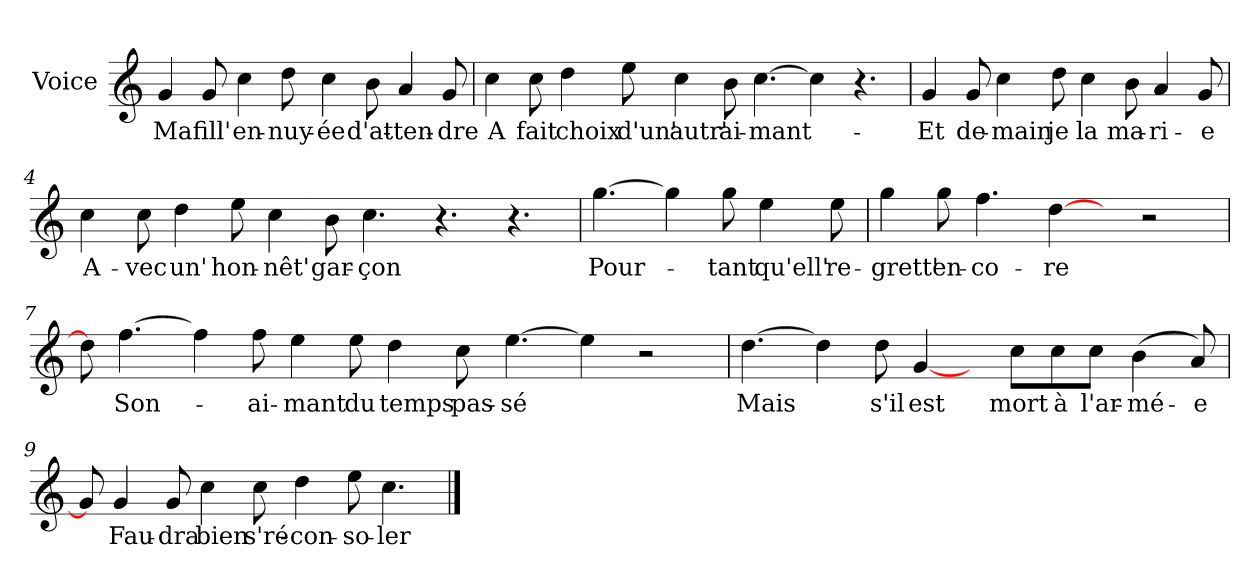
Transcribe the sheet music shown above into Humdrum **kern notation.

**kern	**text
*part1	*part1
*staff1	*staff1
*I"Voice	*
*I'V	*
*clefG2	*
*k[]	*
*C:	*
=1	=1
4g/	Ma
8g/	fill'
4cc\	en-
8dd\	-nuy-
4cc\	-ée
8b\	d'at-
4a/	-ten-
8g/	-dre
=2	=2
4cc\	A
8cc\	fait
4dd\	choix
8ee\	d'un'
4cc\	autr'
8b\	ai-
[4.cc\	-mant-
4cc\]	.
4.r	.
!!LO:LB:g=z
=3	=3
4g/	-Et
8g/	de-
4cc\	-main
8dd\	je
4cc\	la
8b\	ma-
4a/	-ri-
8g/	-e
=4	=4
4cc\	A-
8cc\	-vec
4dd\	un'
8ee\	hon-
4cc\	-nêt'
8b\	gar-
4.cc\	-çon
4.r	.
4.r	.
!!LO:LB:g=z
=5	=5
[4.gg\	Pour-
4gg\]	.
8gg\	-tant
4ee\	qu'ell'
8ee\	re-
=6	=6
4gg\	-grett'
8gg\	en-
4.ff\	-co-
[4dd\	-re
8ryy	.
2r	.
=7	=7
8dd\]	.
[4.ff\	Son-
4ff\]	.
8ff\	-ai-
4ee\	-mant
8ee\	du
4dd\	temps
8cc\	pas-
[4.ee\	-sé
4ee\]	.
2r	.
!!LO:LB:g=z
=8	=8
[4.dd\	Mais
4dd\]	.
8dd\	s'il
[4g/	est
8ryy	.
8cc\L	mort
8cc\	à
8cc\J	l'ar-
(>4b\	-mé-
8a/)	-e
=9	=9
8g/]	.
4g/	Fau-
8g/	-dra
4cc\	bien
8cc\	s'ré-
4dd\	-con-
8ee\	-so-
4.cc\	-ler
==	==
*-	*-
